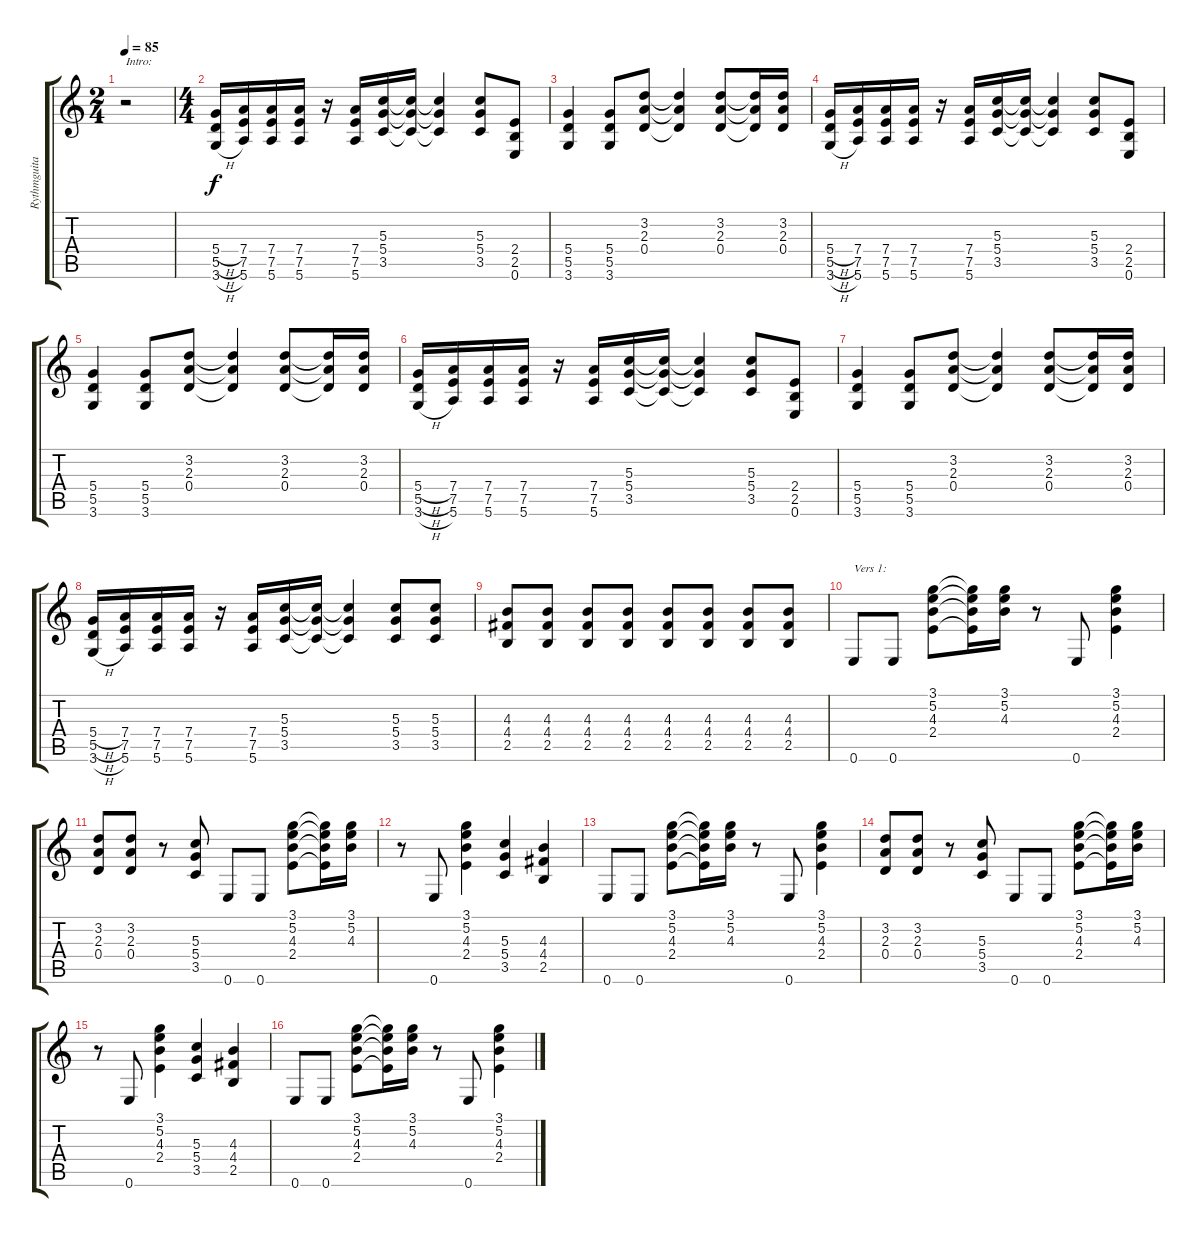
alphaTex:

\track ("Rythmguitar (Tim):" "Rythmguita") {instrument overdrivenguitar}
\staff {score tabs}
\tuning (E4 B3 G3 D3 A2 E2) {hide}
\ts (2 4)
\tempo 85
\clef g2
\ks c
r.2{txt "Intro:" dy f instrument overdrivenguitar} |
\ts (4 4)
(5.4{h} 5.5{h} 3.6{h}).16 (7.4 7.5 5.6).16 (7.4 7.5 5.6).16 (7.4 7.5 5.6).16 r.16 (7.4 7.5 5.6).16 (5.3 5.4 3.5).16 (5.3{t} 5.4{t} 3.5{t}).16 (5.3{t} 5.4{t} 3.5{t}).4 (5.3 5.4 3.5).8 (2.4 2.5 0.6).8 |
(5.4 5.5 3.6).4 (5.4 5.5 3.6).8 (3.2 2.3 0.4).8 (3.2{t} 2.3{t} 0.4{t}).4 (3.2 2.3 0.4).8 (3.2{t} 2.3{t} 0.4{t}).16 (3.2 2.3 0.4).16 |
(5.4{h} 5.5{h} 3.6{h}).16 (7.4 7.5 5.6).16 (7.4 7.5 5.6).16 (7.4 7.5 5.6).16 r.16 (7.4 7.5 5.6).16 (5.3 5.4 3.5).16 (5.3{t} 5.4{t} 3.5{t}).16 (5.3{t} 5.4{t} 3.5{t}).4 (5.3 5.4 3.5).8 (2.4 2.5 0.6).8 |
(5.4 5.5 3.6).4 (5.4 5.5 3.6).8 (3.2 2.3 0.4).8 (3.2{t} 2.3{t} 0.4{t}).4 (3.2 2.3 0.4).8 (3.2{t} 2.3{t} 0.4{t}).16 (3.2 2.3 0.4).16 |
(5.4{h} 5.5{h} 3.6{h}).16 (7.4 7.5 5.6).16 (7.4 7.5 5.6).16 (7.4 7.5 5.6).16 r.16 (7.4 7.5 5.6).16 (5.3 5.4 3.5).16 (5.3{t} 5.4{t} 3.5{t}).16 (5.3{t} 5.4{t} 3.5{t}).4 (5.3 5.4 3.5).8 (2.4 2.5 0.6).8 |
(5.4 5.5 3.6).4 (5.4 5.5 3.6).8 (3.2 2.3 0.4).8 (3.2{t} 2.3{t} 0.4{t}).4 (3.2 2.3 0.4).8 (3.2{t} 2.3{t} 0.4{t}).16 (3.2 2.3 0.4).16 |
(5.4{h} 5.5{h} 3.6{h}).16 (7.4 7.5 5.6).16 (7.4 7.5 5.6).16 (7.4 7.5 5.6).16 r.16 (7.4 7.5 5.6).16 (5.3 5.4 3.5).16 (5.3{t} 5.4{t} 3.5{t}).16 (5.3{t} 5.4{t} 3.5{t}).4 (5.3 5.4 3.5).8 (5.3 5.4 3.5).8 |
(4.3 4.4 2.5).8 (4.3 4.4 2.5).8 (4.3 4.4 2.5).8 (4.3 4.4 2.5).8 (4.3 4.4 2.5).8 (4.3 4.4 2.5).8 (4.3 4.4 2.5).8 (4.3 4.4 2.5).8 |
0.6.8{txt "Vers 1:"} 0.6.8 (3.1 5.2 4.3 2.4).8 (3.1{t} 5.2{t} 4.3{t} 2.4{t}).16 (3.1 5.2 4.3).16 r.8 0.6.8 (3.1 5.2 4.3 2.4).4 |
(3.2 2.3 0.4).8 (3.2 2.3 0.4).8 r.8 (5.3 5.4 3.5).8 0.6.8 0.6.8 (3.1 5.2 4.3 2.4).8 (3.1{t} 5.2{t} 4.3{t} 2.4{t}).16 (3.1 5.2 4.3).16 |
r.8 0.6.8 (3.1 5.2 4.3 2.4).4 (5.3 5.4 3.5).4 (4.3 4.4 2.5).4 |
0.6.8 0.6.8 (3.1 5.2 4.3 2.4).8 (3.1{t} 5.2{t} 4.3{t} 2.4{t}).16 (3.1 5.2 4.3).16 r.8 0.6.8 (3.1 5.2 4.3 2.4).4 |
(3.2 2.3 0.4).8 (3.2 2.3 0.4).8 r.8 (5.3 5.4 3.5).8 0.6.8 0.6.8 (3.1 5.2 4.3 2.4).8 (3.1{t} 5.2{t} 4.3{t} 2.4{t}).16 (3.1 5.2 4.3).16 |
r.8 0.6.8 (3.1 5.2 4.3 2.4).4 (5.3 5.4 3.5).4 (4.3 4.4 2.5).4 |
0.6.8 0.6.8 (3.1 5.2 4.3 2.4).8 (3.1{t} 5.2{t} 4.3{t} 2.4{t}).16 (3.1 5.2 4.3).16 r.8 0.6.8 (3.1 5.2 4.3 2.4).4
